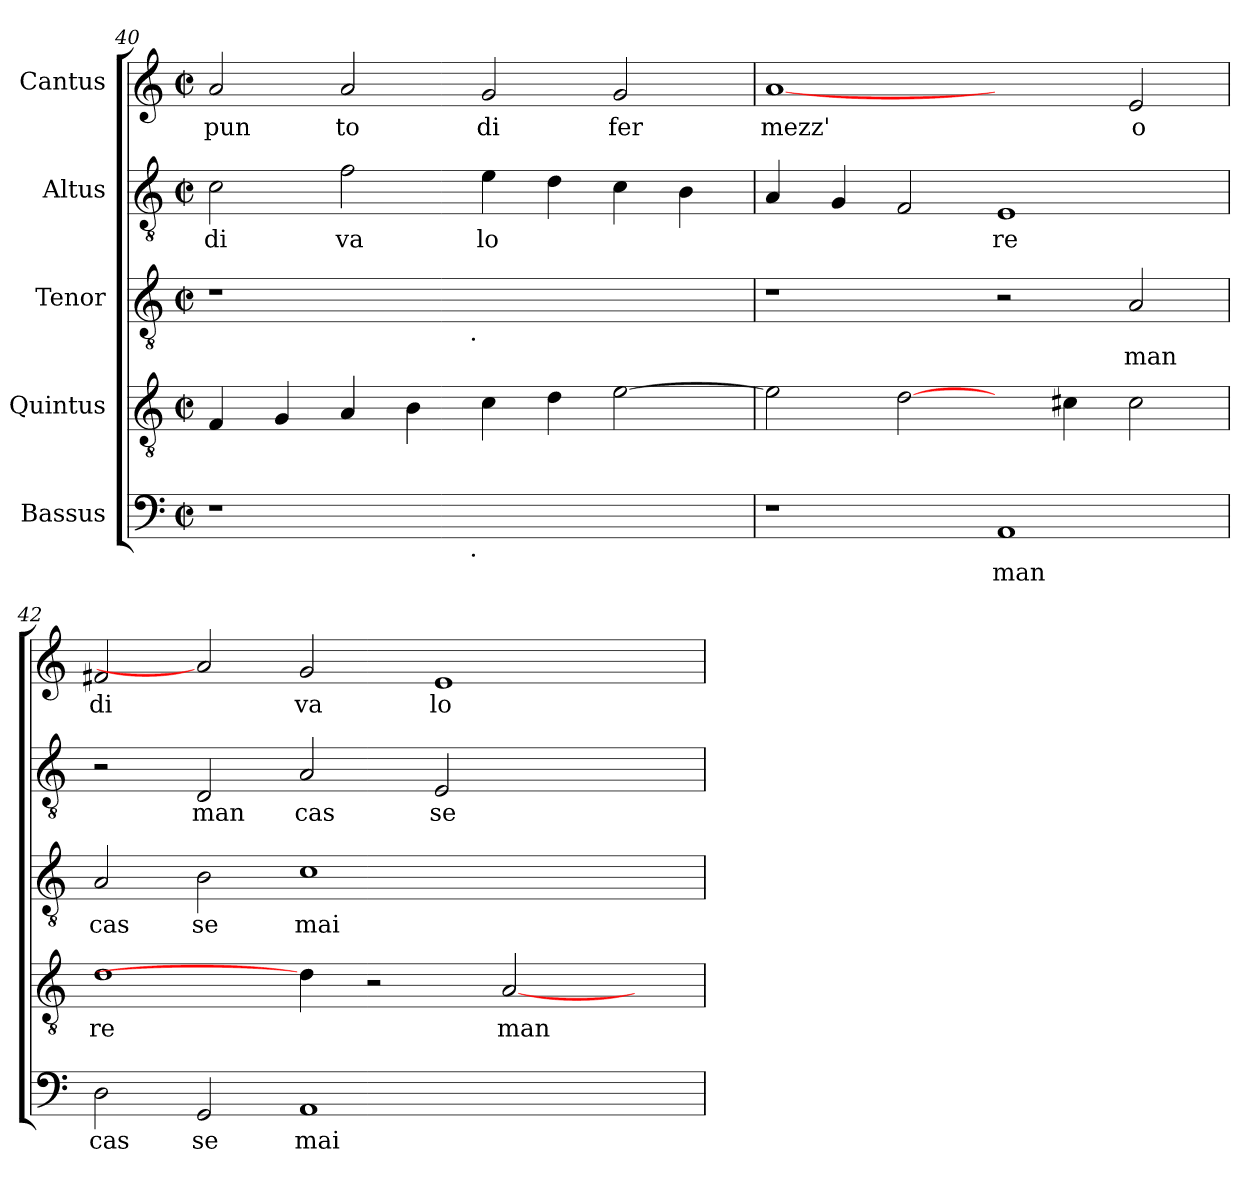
**kern	**text	**kern	**text	**kern	**text	**kern	**text	**kern	**text
*part5	*part5	*part4	*part4	*part3	*part3	*part2	*part2	*part1	*part1
*staff5	*staff5	*staff4	*staff4	*staff3	*staff3	*staff2	*staff2	*staff1	*staff1
*I"Bassus	*	*I"Quintus	*	*I"Tenor	*	*I"Altus	*	*I"Cantus	*
*clefF4	*	*clefGv2	*	*clefGv2	*	*clefGv2	*	*clefG2	*
*k[]	*	*k[]	*	*k[]	*	*k[]	*	*k[]	*
*C:	*	*C:	*	*C:	*	*C:	*	*C:	*
*M2/2	*	*M2/2	*	*M2/2	*	*M2/2	*	*M2/2	*
*met(c|)	*	*met(c|)	*	*met(c|)	*	*met(c|)	*	*met(c|)	*
=40	=40	=40	=40	=40	=40	=40	=40	=40	=40
!	!	!	!LO:LY:b	!	!	!	!LO:LY:b	!	!LO:LY:b:cj
*^	*	*	*	*^	*	*	*	*	*
1r	2ryy	.	4F/	.	1r	2ryy	.	2c\	di	2a/	pun
!	!	!	!	!LO:LY:b	!	!	!	!	!	!	!
.	.	.	4G/	.	.	.	.	.	.	.	.
!	!	!	!	!LO:LY:b	!	!	!	!	!LO:LY:b	!	!LO:LY:b:cj
.	4ryy	.	4A/	.	.	4ryy	.	2f\	va	2a/	to
!	!	!	!	!LO:LY:b	!	!	!	!	!	!	!
.	8...ryy	.	4B\	.	.	8...ryy	.	.	.	.	.
!	!	!	!	!	!	!LO:TX:b:t=.	!	!	!	!	!
!	!LO:TX:b:t=.	!	!	!	!	!	!	!	!	!	!
.	1ryy	.	.	.	.	1ryy	.	.	.	.	.
!	!	!	!	!LO:LY:b	!	!	!	!	!LO:LY:b	!	!LO:LY:b:cj
1ryy	.	.	4c\	.	1ryy	.	.	4e\	lo	2g/	di
!	!	!	!	!LO:LY:b	!	!	!	!	!LO:LY:b	!	!
.	.	.	4d\	.	.	.	.	4d\	.	.	.
!	!	!	!	!LO:LY:b	!	!	!	!	!LO:LY:b	!	!LO:LY:b:cj
.	.	.	[>2e\	.	.	.	.	4c\	.	2g/	fer
!	!	!	!	!	!	!	!	!	!LO:LY:b	!	!
.	.	.	.	.	.	.	.	4B\	.	.	.
.	64ryy	.	.	.	.	64ryy	.	.	.	.	.
=41	=41	=41	=41	=41	=41	=41	=41	=41	=41	=41	=41
!	!	!	!	!LO:LY:b	!	!	!	!	!LO:LY:b	!	!LO:LY:b:cj
*v	*v	*	*	*	*v	*v	*	*	*	*	*
1r	.	2e\]	.	1r	.	4A/	.	[1a	mezz'
!	!	!	!	!	!	!	!LO:LY:b	!	!
.	.	.	.	.	.	4G/	.	.	.
!	!	!	!LO:LY:b	!	!	!	!LO:LY:b	!	!
.	.	[2d\	.	.	.	2F/	.	.	.
!	!LO:LY:b	!	!	!	!	!	!LO:LY:b	!	!
1AA	man	4ryy	.	2r	.	1E	re	2ryy	.
!	!	!	!LO:LY:b	!	!	!	!	!	!
.	.	4c#\	.	.	.	.	.	.	.
!	!	!	!LO:LY:b	!	!LO:LY:b:cj	!	!	!	!LO:LY:b:cj
.	.	2c#\	.	2A/	man	.	.	2e/	o
!!LO:PB:g=z
=42	=42	=42	=42	=42	=42	=42	=42	=42	=42
!	!LO:LY:b	!	!LO:LY:b	!	!LO:LY:b:cj	!	!	!	!LO:LY:b:cj
2D\	cas	1d	re	2A/	cas	2r	.	2f#X/	di
!	!LO:LY:b	!	!	!	!LO:LY:b:cj	!	!LO:LY:b	!	!
2GG/	se	.	.	2B\	se	2D/	man	2a]	.
!	!LO:LY:b	!	!	!	!LO:LY:b:cj	!	!LO:LY:b	!	!LO:LY:b:cj
1AA	mai	4d\]	.	1c	mai	2A/	cas	2g/	va
.	.	2r	.	.	.	.	.	.	.
!	!	!	!	!	!	!	!LO:LY:b	!	!LO:LY:b:cj
.	.	.	.	.	.	2E/	se	1e	lo
!	!	!	!LO:LY:b	!	!	!	!	!	!
.	.	[<2A/	man-	.	.	.	.	.	.
2ryy	.	.	.	2ryy	.	2ryy	.	.	.
.	.	4ryy	.	.	.	.	.	.	.
=	=	=	=	=	=	=	=	=	=
*-	*-	*-	*-	*-	*-	*-	*-	*-	*-
